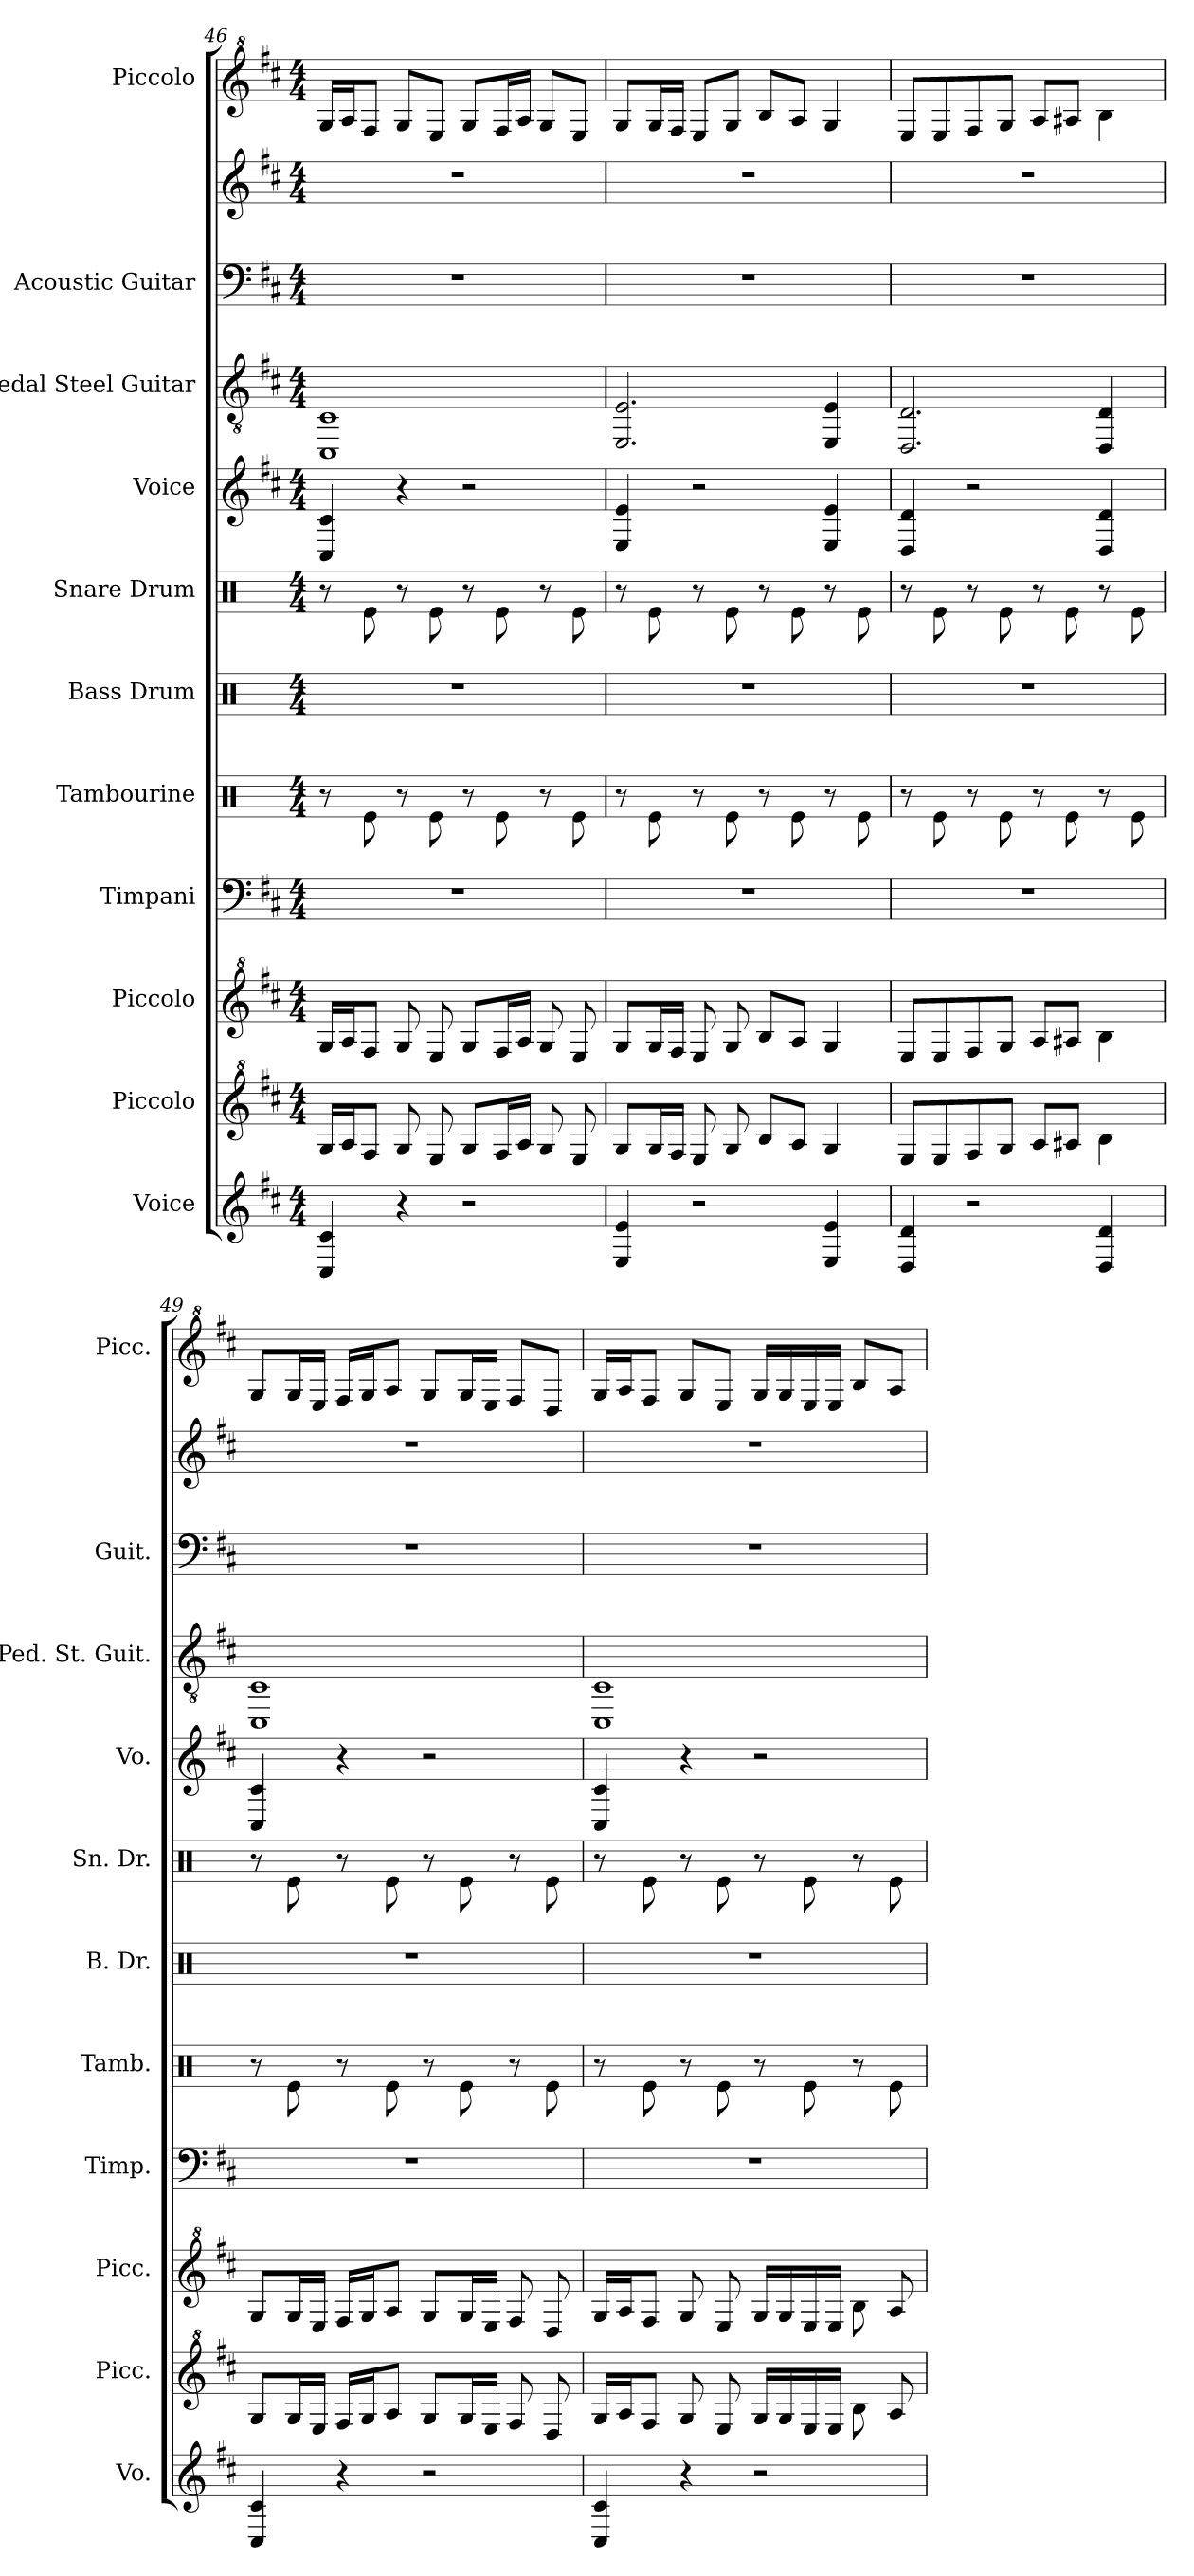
**kern	**kern	**kern	**kern	**kern	**kern	**kern	**kern	**kern	**kern	**kern	**kern
*part11	*part10	*part9	*part8	*part7	*part6	*part5	*part4	*part3	*part2	*part2	*part1
*staff12	*staff11	*staff10	*staff9	*staff8	*staff7	*staff6	*staff5	*staff4	*staff3	*staff2	*staff1
*I"Voice	*I"Piccolo	*I"Piccolo	*I"Timpani	*I"Tambourine	*I"Bass Drum	*I"Snare Drum	*I"Voice	*I"Pedal Steel Guitar	*I"Acoustic Guitar	*	*I"Piccolo
*I'Vo.	*I'Picc.	*I'Picc.	*I'Timp.	*I'Tamb.	*I'B. Dr.	*I'Sn. Dr.	*I'Vo.	*I'Ped. St. Guit.	*I'Guit.	*	*I'Picc.
!!LO:PB:g=z
*clefG2	*clefG^2	*clefG^2	*clefF4	*clefX	*clefX	*clefX	*clefG2	*clefGv2	*clefF4	*clefG2	*clefG^2
*	*ITrd-7c-12	*ITrd-7c-12	*	*	*	*	*	*	*	*	*ITrd-7c-12
*k[f#c#]	*k[f#c#]	*k[f#c#]	*k[f#c#]	*k[]	*k[]	*k[]	*k[f#c#]	*k[f#c#]	*k[f#c#]	*k[f#c#]	*k[f#c#]
*M4/4	*M4/4	*M4/4	*M4/4	*M4/4	*M4/4	*M4/4	*M4/4	*M4/4	*M4/4	*M4/4	*M4/4
=46	=46	=46	=46	=46	=46	=46	=46	=46	=46	=46	=46
4C#/ 4c#/	16gg/LL	16gg/LL	1r	8r	1r	8r	4C#/ 4c#/	1CC# 1C#	1r	1r	16gg/LL
.	16aa/J	16aa/J	.	.	.	.	.	.	.	.	16aa/J
.	8ff#/J	8ff#/J	.	8Re\	.	8Re\	.	.	.	.	8ff#/J
4r	8gg/	8gg/	.	8r	.	8r	4r	.	.	.	8gg/L
.	8ee/	8ee/	.	8Re\	.	8Re\	.	.	.	.	8ee/J
2r	8gg/L	8gg/L	.	8r	.	8r	2r	.	.	.	8gg/L
.	16ff#/L	16ff#/L	.	8Re\	.	8Re\	.	.	.	.	16ff#/L
.	16aa/JJ	16aa/JJ	.	.	.	.	.	.	.	.	16aa/JJ
.	8gg/	8gg/	.	8r	.	8r	.	.	.	.	8gg/L
.	8ee/	8ee/	.	8Re\	.	8Re\	.	.	.	.	8ee/J
=47	=47	=47	=47	=47	=47	=47	=47	=47	=47	=47	=47
4E/ 4e/	8gg/L	8gg/L	1r	8r	1r	8r	4E/ 4e/	2.EE/ 2.E/	1r	1r	8gg/L
.	16gg/L	16gg/L	.	8Re\	.	8Re\	.	.	.	.	16gg/L
.	16ff#/JJ	16ff#/JJ	.	.	.	.	.	.	.	.	16ff#/JJ
2r	8ee/	8ee/	.	8r	.	8r	2r	.	.	.	8ee/L
.	8gg/	8gg/	.	8Re\	.	8Re\	.	.	.	.	8gg/J
.	8bb\L	8bb\L	.	8r	.	8r	.	.	.	.	8bb/L
.	8aa/J	8aa/J	.	8Re\	.	8Re\	.	.	.	.	8aa/J
4E/ 4e/	4gg/	4gg/	.	8r	.	8r	4E/ 4e/	4EE/ 4E/	.	.	4gg/
.	.	.	.	8Re\	.	8Re\	.	.	.	.	.
=48	=48	=48	=48	=48	=48	=48	=48	=48	=48	=48	=48
4D/ 4d/	8ee/L	8ee/L	1r	8r	1r	8r	4D/ 4d/	2.DD/ 2.D/	1r	1r	8ee/L
.	8ee/	8ee/	.	8Re\	.	8Re\	.	.	.	.	8ee/
2r	8ff#/	8ff#/	.	8r	.	8r	2r	.	.	.	8ff#/
.	8gg/J	8gg/J	.	8Re\	.	8Re\	.	.	.	.	8gg/J
.	8aa/L	8aa/L	.	8r	.	8r	.	.	.	.	8aa/L
.	8aa#X/J	8aa#X/J	.	8Re\	.	8Re\	.	.	.	.	8aa#X/J
4D/ 4d/	4bb\	4bb\	.	8r	.	8r	4D/ 4d/	4DD/ 4D/	.	.	4bb\
.	.	.	.	8Re\	.	8Re\	.	.	.	.	.
!!LO:PB:g=z
=49	=49	=49	=49	=49	=49	=49	=49	=49	=49	=49	=49
4C#/ 4c#/	8gg/L	8gg/L	1r	8r	1r	8r	4C#/ 4c#/	1CC# 1C#	1r	1r	8gg/L
.	16gg/L	16gg/L	.	8Re\	.	8Re\	.	.	.	.	16gg/L
.	16ee/JJ	16ee/JJ	.	.	.	.	.	.	.	.	16ee/JJ
4r	16ff#/LL	16ff#/LL	.	8r	.	8r	4r	.	.	.	16ff#/LL
.	16gg/J	16gg/J	.	.	.	.	.	.	.	.	16gg/J
.	8aa/J	8aa/J	.	8Re\	.	8Re\	.	.	.	.	8aa/J
2r	8gg/L	8gg/L	.	8r	.	8r	2r	.	.	.	8gg/L
.	16gg/L	16gg/L	.	8Re\	.	8Re\	.	.	.	.	16gg/L
.	16ee/JJ	16ee/JJ	.	.	.	.	.	.	.	.	16ee/JJ
.	8ff#/	8ff#/	.	8r	.	8r	.	.	.	.	8ff#/L
.	8dd/	8dd/	.	8Re\	.	8Re\	.	.	.	.	8dd/J
=50	=50	=50	=50	=50	=50	=50	=50	=50	=50	=50	=50
4C#/ 4c#/	16gg/LL	16gg/LL	1r	8r	1r	8r	4C#/ 4c#/	1CC# 1C#	1r	1r	16gg/LL
.	16aa/J	16aa/J	.	.	.	.	.	.	.	.	16aa/J
.	8ff#/J	8ff#/J	.	8Re\	.	8Re\	.	.	.	.	8ff#/J
4r	8gg/	8gg/	.	8r	.	8r	4r	.	.	.	8gg/L
.	8ee/	8ee/	.	8Re\	.	8Re\	.	.	.	.	8ee/J
2r	16gg/LL	16gg/LL	.	8r	.	8r	2r	.	.	.	16gg/LL
.	16gg/	16gg/	.	.	.	.	.	.	.	.	16gg/
.	16ee/	16ee/	.	8Re\	.	8Re\	.	.	.	.	16ee/
.	16ee/JJ	16ee/JJ	.	.	.	.	.	.	.	.	16ee/JJ
.	8bb\	8bb\	.	8r	.	8r	.	.	.	.	8bb/L
.	8aa/	8aa/	.	8Re\	.	8Re\	.	.	.	.	8aa/J
=	=	=	=	=	=	=	=	=	=	=	=
*-	*-	*-	*-	*-	*-	*-	*-	*-	*-	*-	*-
